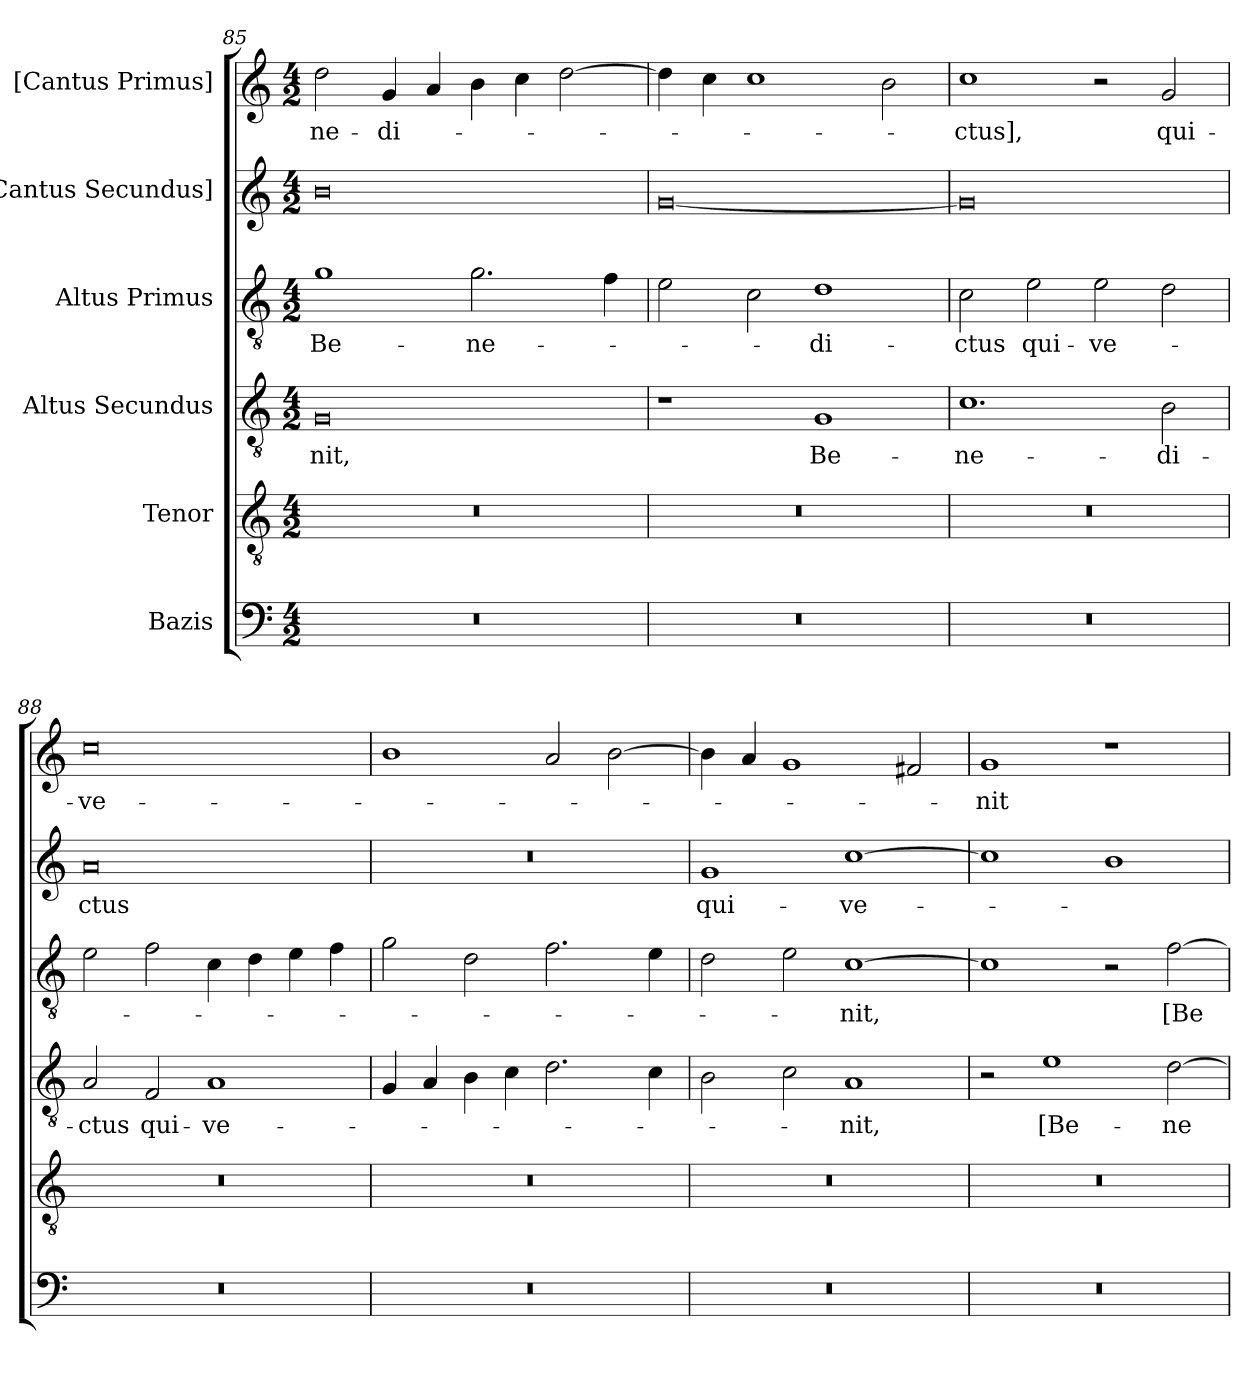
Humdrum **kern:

**kern	**kern	**kern	**text	**kern	**text	**kern	**text	**kern	**text
*part6	*part5	*part4	*part4	*part3	*part3	*part2	*part2	*part1	*part1
*staff6	*staff5	*staff4	*staff4	*staff3	*staff3	*staff2	*staff2	*staff1	*staff1
*I"Bazis	*I"Tenor	*I"Altus Secundus	*	*I"Altus Primus	*	*I"[Cantus Secundus]	*	*I"[Cantus Primus]	*
*clefF4	*clefGv2	*clefGv2	*	*clefGv2	*	*clefG2	*	*clefG2	*
*k[]	*k[]	*k[]	*	*k[]	*	*k[]	*	*k[]	*
*M4/2	*M4/2	*M4/2	*	*M4/2	*	*M4/2	*	*M4/2	*
=85	=85	=85	=85	=85	=85	=85	=85	=85	=85
0r	0r	0G/	-nit,	1g\	Be-	0b\	.	2dd\	-ne-
.	.	.	.	.	.	.	.	4g/	-di-
.	.	.	.	.	.	.	.	4a/	.
.	.	.	.	2.g\	-ne-	.	.	4b\	.
.	.	.	.	.	.	.	.	4cc\	.
.	.	.	.	.	.	.	.	[2dd\	.
.	.	.	.	4f\	.	.	.	.	.
=86	=86	=86	=86	=86	=86	=86	=86	=86	=86
0r	0r	1r	.	2e\	.	[0g/	.	4dd\]	.
.	.	.	.	.	.	.	.	4cc\	.
.	.	.	.	2c\	.	.	.	1cc\	.
.	.	1G/	Be-	1d\	-di-	.	.	.	.
.	.	.	.	.	.	.	.	2b\	.
=87	=87	=87	=87	=87	=87	=87	=87	=87	=87
0r	0r	1.c\	-ne-	2c\	-ctus	0g/]	.	1cc\	-ctus],
.	.	.	.	2e\	qui-	.	.	.	.
.	.	.	.	2e\	ve-	.	.	2r	.
.	.	2B\	-di-	2d\	.	.	.	2g/	qui-
=88	=88	=88	=88	=88	=88	=88	=88	=88	=88
0r	0r	2A/	-ctus	2e\	.	0a/	-ctus	0cc\	ve-
.	.	2F/	qui-	2f\	.	.	.	.	.
.	.	1A/	ve-	4c\	.	.	.	.	.
.	.	.	.	4d\	.	.	.	.	.
.	.	.	.	4e\	.	.	.	.	.
.	.	.	.	4f\	.	.	.	.	.
=89	=89	=89	=89	=89	=89	=89	=89	=89	=89
0r	0r	4G/	.	2g\	.	0r	.	1b\	.
.	.	4A/	.	.	.	.	.	.	.
.	.	4B\	.	2d\	.	.	.	.	.
.	.	4c\	.	.	.	.	.	.	.
.	.	2.d\	.	2.f\	.	.	.	2a/	.
.	.	.	.	.	.	.	.	[2b\	.
.	.	4c\	.	4e\	.	.	.	.	.
=90	=90	=90	=90	=90	=90	=90	=90	=90	=90
0r	0r	2B\	.	2d\	.	1g/	qui-	4b\]	.
.	.	.	.	.	.	.	.	4a/	.
.	.	2c\	.	2e\	.	.	.	1g/	.
.	.	1A/	-nit,	[1c\	-nit,	[1cc\	ve-	.	.
.	.	.	.	.	.	.	.	2f#X/	.
=91	=91	=91	=91	=91	=91	=91	=91	=91	=91
0r	0r	2r	.	1c\]	.	1cc\]	.	1g/	-nit
.	.	1e\	[Be-	.	.	.	.	.	.
.	.	.	.	2r	.	1b\	.	1r	.
.	.	[2d\	-ne-	[2f\	[Be-	.	.	.	.
=	=	=	=	=	=	=	=	=	=
*-	*-	*-	*-	*-	*-	*-	*-	*-	*-
